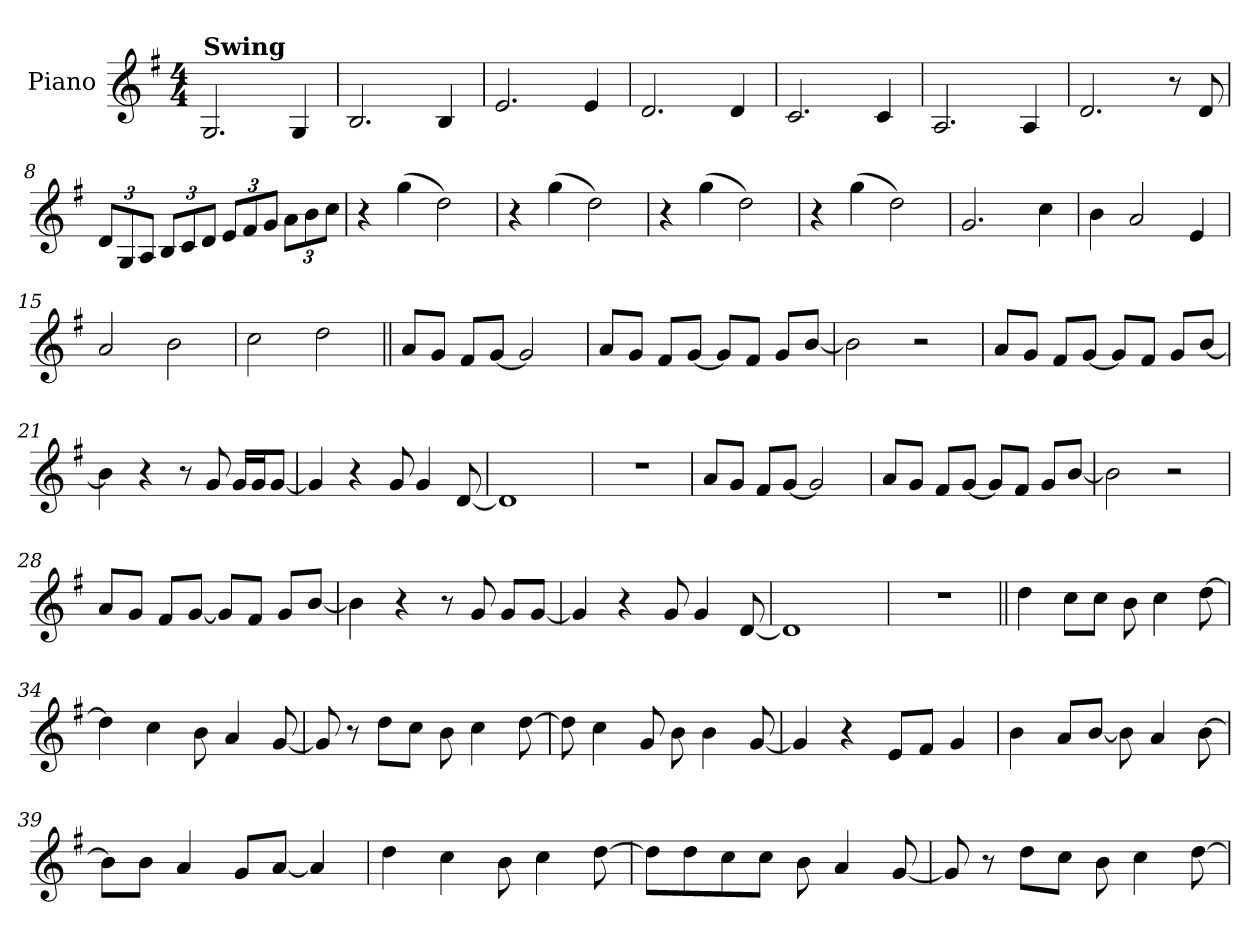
**kern
*part1
*staff1
*I"Piano
*I'Pno.
*clefG2
*k[f#]
*M4/4
*MM132
=1
!LO:TX:a:B:t=Swing
2.G!
4G!
=2
2.B!
4B!
=3
2.e!
4e!
=4
2.d!
4d!
=5
2.c!
4c!
=6
2.A!
4A!
=7
2.d!
8r
8d!
=8
*Xbrackettup
12d!L
12G!
12A!J
12B!L
12c!
12d!J
12e!L
12f#!
12g!J
12a!L
12b!
12cc!J
=9
4r
(4gg
2dd)
=10
4r
(4gg
2dd)
=11
4r
(4gg
2dd)
=12
4r
(4gg
2dd)
=13
2.g!
4cc!
=14
4b!
2a!
4e!
=15
2a!
2b!
=16
2cc!
2dd!
=17||
8aL
8gJ
8f#L
[8gJ
2g]
=18
8aL
8gJ
8f#L
[8gJ
8gL]
8f#J
8gL
[8bJ
=19
2b]
2r
=20
8aL
8gJ
8f#L
[8gJ
8gL]
8f#J
8gL
[8bJ
=21
4b]
4r
8r
8g
16gLL
16gJ
[8gJ
=22
4g]
4r
8g
4g
[8d
=23
1d]
=24
1r
=25
8aL
8gJ
8f#L
[8gJ
2g]
=26
8aL
8gJ
8f#L
[8gJ
8gL]
8f#J
8gL
[8bJ
=27
2b]
2r
=28
8aL
8gJ
8f#L
[8gJ
8gL]
8f#J
8gL
[8bJ
=29
4b]
4r
8r
8g
8gL
[8gJ
=30
4g]
4r
8g
4g
[8d
=31
1d]
=32
1r
=33||
4dd
8ccL
8ccJ
8b
4cc
[8dd
=34
4dd]
4cc
8b
4a
[8g
=35
8g]
8r
8ddL
8ccJ
8b
4cc
[8dd
=36
8dd]
4cc
8g
8b
4b
[8g
=37
4g]
4r
8eL
8f#J
4g
=38
4b
8aL
[8bJ
8b]
4a
[8b
=39
8bL]
8bJ
4a
8gL
[8aJ
4a]
=40
4dd
4cc
8b
4cc
[8dd
=41
8ddL]
8dd
8cc
8ccJ
8b
4a
[8g
=42
8g]
8r
8ddL
8ccJ
8b
4cc
[8dd
=
*-
